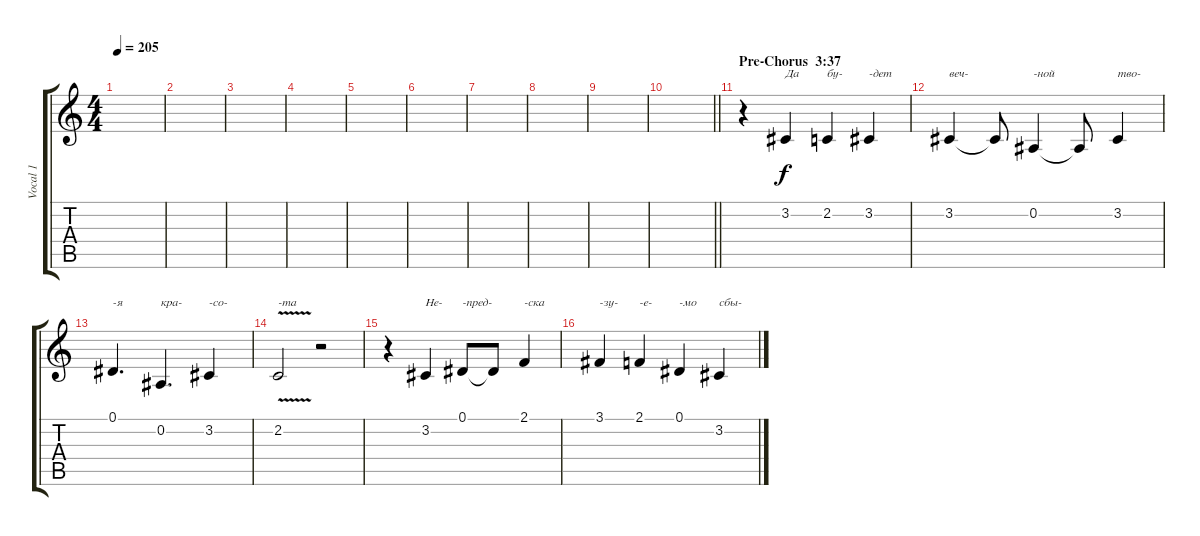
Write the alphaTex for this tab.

\track ("Vocal 1" "Vocal 1") {instrument tenorsax}
\staff {score tabs}
\tuning (Eb4 Bb3 Gb3 Db3 Ab2 Db2) {hide}
\ts (4 4)
\tempo 205
\clef g2
\ks c
|
|
|
|
|
|
|
|
|
\barLineRight lightlight
|
\section ("" "Pre-Chorus  3:37")
r.4 3.2.4{txt "Да"} 2.2.4{txt "бу-"} 3.2.4{txt "-дет"} |
3.2.4{txt "веч-"} 3.2{t}.8 0.2.4{txt "-ной"} 0.2{t}.8 3.2.4{txt "тво-"} |
0.1.4{d txt "-я"} 0.2.4{d txt "кра-"} 3.2.4{txt "-со-"} |
2.2{v}.2{txt "-та"} r.2 |
r.4 3.2.4{txt "Не-"} 0.1.8{txt "-пред-"} 0.1{t}.8 2.1.4{txt "-ска"} |
3.1.4{txt "-зу-"} 2.1.4{txt "-е-"} 0.1.4{txt "-мо"} 3.2.4{txt "сбы-"}
